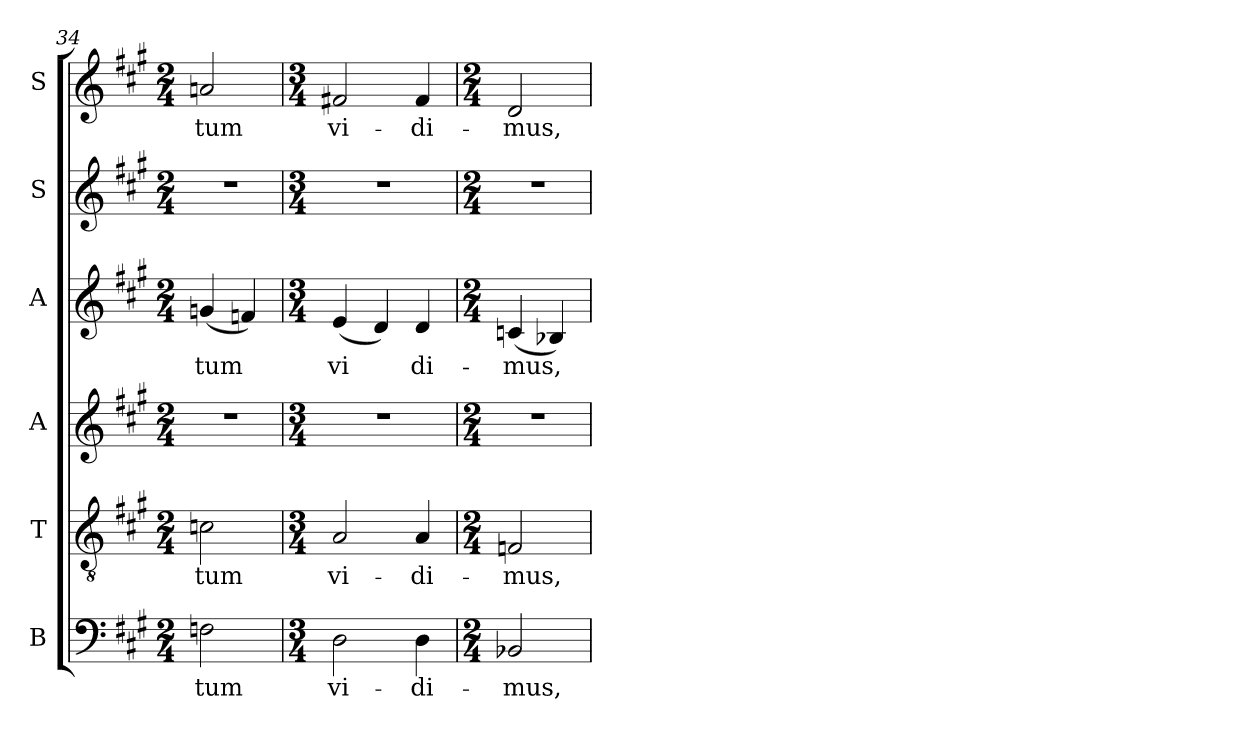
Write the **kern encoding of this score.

**kern	**text	**kern	**text	**kern	**kern	**text	**kern	**kern	**text
*part6	*part6	*part5	*part5	*part4	*part3	*part3	*part2	*part1	*part1
*staff6	*staff6	*staff5	*staff5	*staff4	*staff3	*staff3	*staff2	*staff1	*staff1
*I"B	*	*I"T	*	*I"A	*I"A	*	*I"S	*I"S	*
*I'B	*	*I'T	*	*I'A	*I'A	*	*I'S	*I'S	*
*clefF4	*	*clefGv2	*	*clefG2	*clefG2	*	*clefG2	*clefG2	*
*k[f#c#g#]	*	*k[f#c#g#]	*	*k[f#c#g#]	*k[f#c#g#]	*	*k[f#c#g#]	*k[f#c#g#]	*
*A:	*	*A:	*	*A:	*A:	*	*A:	*A:	*
*M2/4	*	*M2/4	*	*M2/4	*M2/4	*	*M2/4	*M2/4	*
=34	=34	=34	=34	=34	=34	=34	=34	=34	=34
!	!LO:LY:b:cj	!	!LO:LY:b:cj	!	!	!LO:LY:b:cj	!	!	!LO:LY:b:cj
2Fn\	-tum	2cn\	-tum	2r	(<4gn/	-tum	2r	2an/	-tum
!	!	!	!	!	!	!LO:LY:b:cj	!	!	!
.	.	.	.	.	4fn/)	.	.	.	.
=35	=35	=35	=35	=35	=35	=35	=35	=35	=35
*M3/4	*	*M3/4	*	*M3/4	*M3/4	*	*M3/4	*M3/4	*
!	!LO:LY:b:cj	!	!LO:LY:b:cj	!	!	!LO:LY:b:cj	!	!	!LO:LY:b:cj
2D\	vi-	2A/	vi-	2.r	(<4e/	vi-	2.r	2f#X/	vi-
!	!	!	!	!	!	!LO:LY:b:cj	!	!	!
.	.	.	.	.	4d/)	--	.	.	.
!	!LO:LY:b:cj	!	!LO:LY:b:cj	!	!	!LO:LY:b:cj	!	!	!LO:LY:b:cj
4D\	-di-	4A/	-di-	.	4d/	-di-	.	4f#/	-di-
=36	=36	=36	=36	=36	=36	=36	=36	=36	=36
*M2/4	*	*M2/4	*	*M2/4	*M2/4	*	*M2/4	*M2/4	*
!	!LO:LY:b:cj	!	!LO:LY:b:cj	!	!	!LO:LY:b:cj	!	!	!LO:LY:b:cj
2BB-X/	-mus,	2Fn/	-mus,	2r	(<4cn/	-mus,	2r	2d/	-mus,
!	!	!	!	!	!	!LO:LY:b:cj	!	!	!
.	.	.	.	.	4B-X/)	.	.	.	.
=	=	=	=	=	=	=	=	=	=
*-	*-	*-	*-	*-	*-	*-	*-	*-	*-
